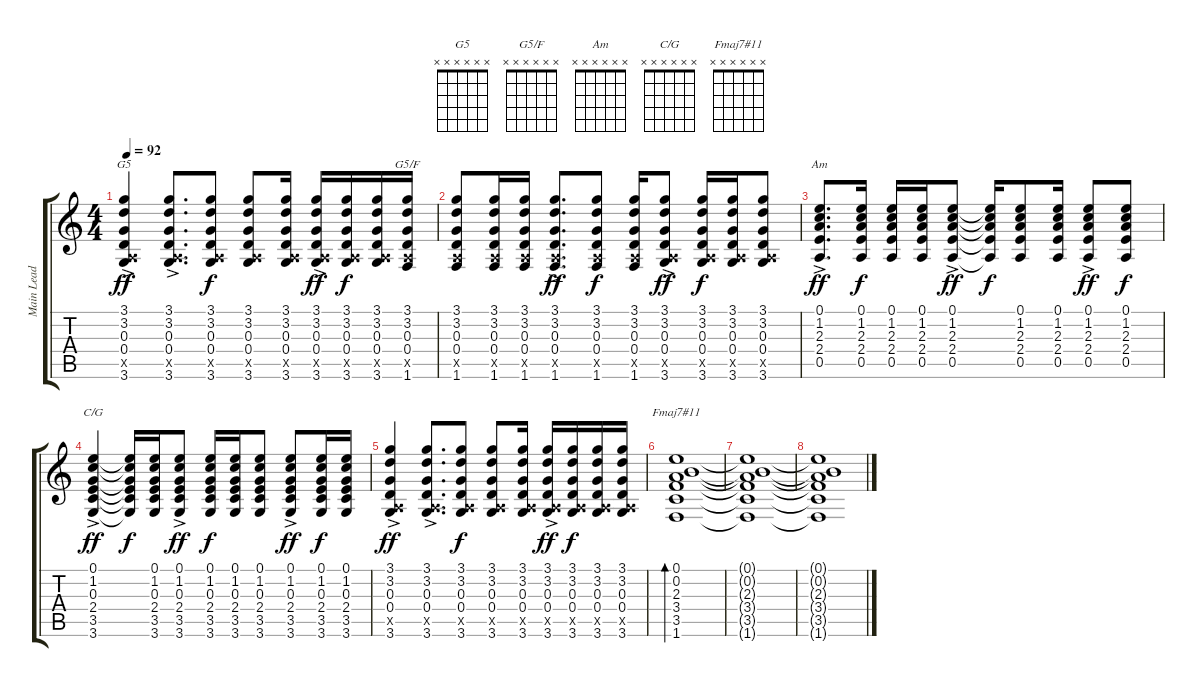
\track ("Main Lead Guitar" "Main Lead ") {instrument acousticguitarsteel}
\staff {score tabs}
\tuning (E4 B3 G3 D3 A2 E2) {hide}
\chord ("G5" x x x x x x)
\chord ("G5/F" x x x x x x)
\chord ("Am" x x x x x x)
\chord ("C/G" x x x x x x)
\chord ("Fmaj7#11" x x x x x x)
\ts (4 4)
\tempo 92
\clef g2
\ks c
(3.1 3.2 0.3 0.4 0.5{x} 3.6{ac}).4{ch "G5" dy ff} (3.1 3.2 0.3 0.4 0.5{x} 3.6{ac}).8{d} (3.1 3.2 0.3 0.4 0.5{x} 3.6).8{dy f} (3.1 3.2 0.3 0.4 0.5{x} 3.6).8 (3.1 3.2 0.3 0.4 0.5{x} 3.6).16 (3.1 3.2 0.3 0.4 0.5{x} 3.6{ac}).16{dy ff} (3.1 3.2 0.3 0.4 0.5{x} 3.6).16{dy f} (3.1 3.2 0.3 0.4 0.5{x} 3.6).16 (3.1 3.2 0.3 0.4 0.5{x} 1.6).16{ch "G5/F"} |
(3.1 3.2 0.3 0.4 0.5{x} 1.6).8 (3.1 3.2 0.3 0.4 0.5{x} 1.6).16 (3.1 3.2 0.3 0.4 0.5{x} 1.6).16 (3.1 3.2 0.3 0.4 0.5{x} 1.6{ac}).8{d dy ff} (3.1 3.2 0.3 0.4 0.5{x} 1.6).8{dy f} (3.1 3.2 0.3 0.4 0.5{x} 1.6).16 (3.1 3.2 0.3 0.4 0.5{x} 3.6{ac}).8{dy ff} (3.1 3.2 0.3 0.4 0.5{x} 3.6).16{dy f} (3.1 3.2 0.3 0.4 0.5{x} 3.6).16 (3.1 3.2 0.3 0.4 0.5{x} 3.6).8 |
(0.1 1.2 2.3 2.4 0.5{ac}).8{d ch "Am" dy ff} (0.1 1.2 2.3 2.4 0.5).16{dy f} (0.1 1.2 2.3 2.4 0.5).16 (0.1 1.2 2.3 2.4 0.5).16 (0.1 1.2 2.3 2.4 0.5{ac}).8{dy ff} (0.1{t} 1.2{t} 2.3{t} 2.4{t} 0.5{t}).16{dy f} (0.1 1.2 2.3 2.4 0.5).8 (0.1 1.2 2.3 2.4 0.5).16 (0.1 1.2 2.3 2.4 0.5{ac}).8{dy ff} (0.1 1.2 2.3 2.4 0.5).8{dy f} |
(0.1 1.2 0.3 2.4 3.5 3.6{ac}).4{ch "C/G" dy ff} (0.1{t} 1.2{t} 0.3{t} 2.4{t} 3.5{t} 3.6{t}).16{dy f} (0.1 1.2 0.3 2.4 3.5 3.6).16 (0.1 1.2 0.3 2.4 3.5 3.6{ac}).8{dy ff} (0.1 1.2 0.3 2.4 3.5 3.6).16{dy f} (0.1 1.2 0.3 2.4 3.5 3.6).16 (0.1 1.2 0.3 2.4 3.5 3.6).8 (0.1 1.2 0.3 2.4 3.5 3.6{ac}).8{dy ff} (0.1 1.2 0.3 2.4 3.5 3.6).16{dy f} (0.1 1.2 0.3 2.4 3.5 3.6).16 |
(3.1 3.2 0.3 0.4 0.5{x} 3.6{ac}).4{dy ff} (3.1 3.2 0.3 0.4 0.5{x} 3.6{ac}).8{d} (3.1 3.2 0.3 0.4 0.5{x} 3.6).8{dy f} (3.1 3.2 0.3 0.4 0.5{x} 3.6).8 (3.1 3.2 0.3 0.4 0.5{x} 3.6).16 (3.1 3.2 0.3 0.4 0.5{x} 3.6{ac}).16{dy ff} (3.1 3.2 0.3 0.4 0.5{x} 3.6).16{dy f} (3.1 3.2 0.3 0.4 0.5{x} 3.6).16 (3.1 3.2 0.3 0.4 0.5{x} 3.6).16 |
(0.1 0.2 2.3 3.4 3.5 1.6).1{bd 60 ch "Fmaj7#11"} |
(0.1{t} 0.2{t} 2.3{t} 3.4{t} 3.5{t} 1.6{t}).1 |
(0.1{t} 0.2{t} 2.3{t} 3.4{t} 3.5{t} 1.6{t}).1
